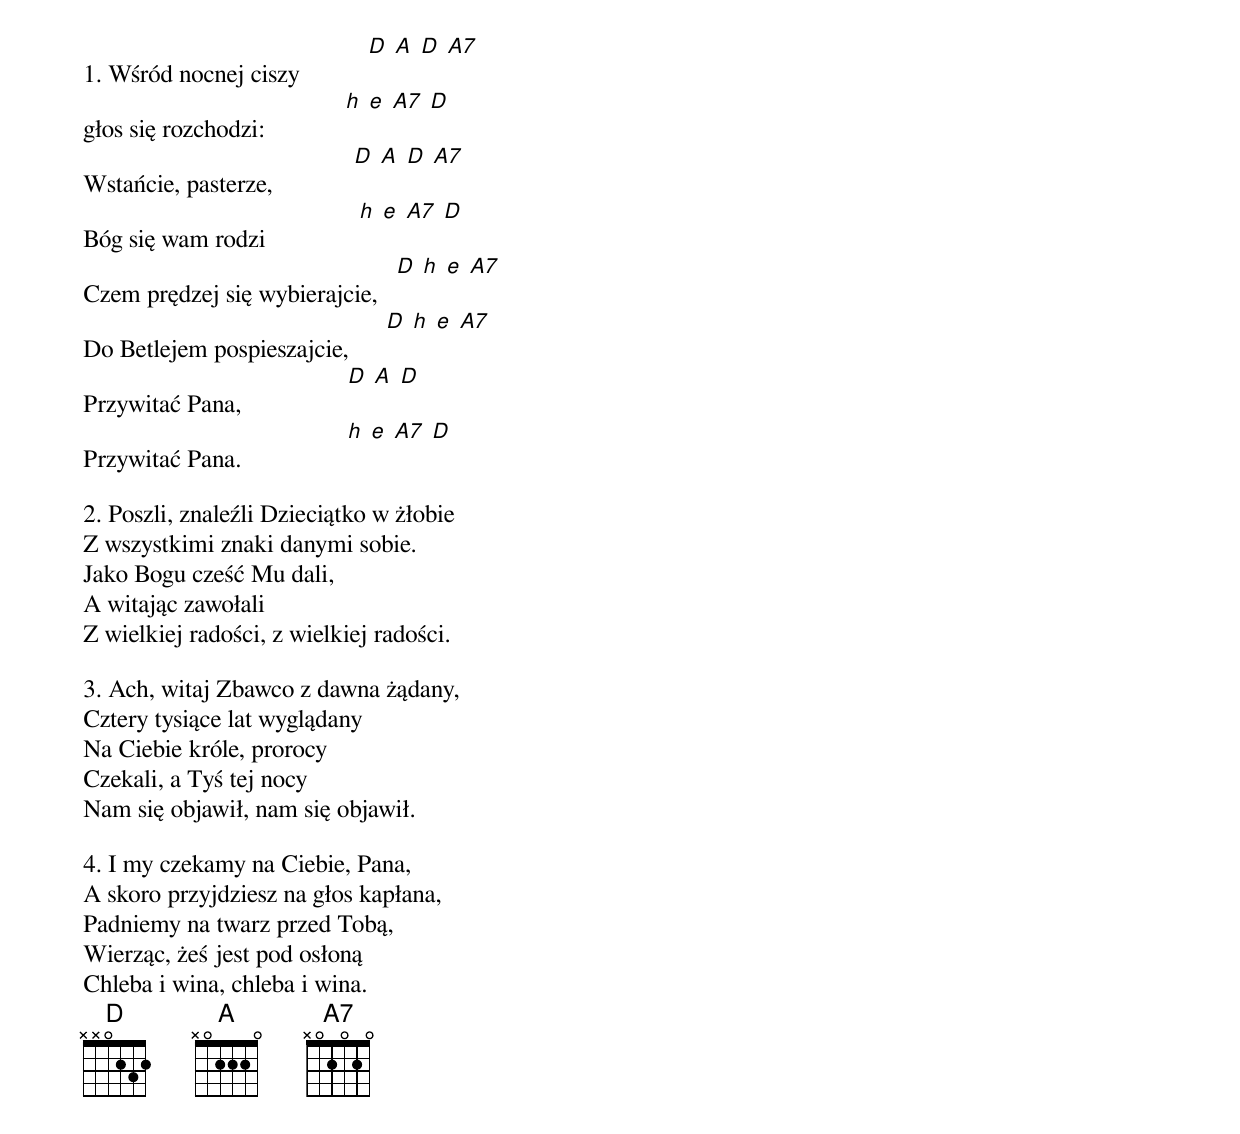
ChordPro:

1. Wśród nocnej ciszy           [D] [A] [D] [A7]
głos się rozchodzi:             [h] [e] [A7] [D]
Wstańcie, pasterze,             [D] [A] [D] [A7]
Bóg się wam rodzi               [h] [e] [A7] [D]
Czem prędzej się wybierajcie,   [D] [h] [e] [A7]
Do Betlejem pospieszajcie,      [D] [h] [e] [A7]
Przywitać Pana,                 [D] [A] [D]
Przywitać Pana.                 [h] [e] [A7] [D]

2. Poszli, znaleźli Dzieciątko w żłobie
Z wszystkimi znaki danymi sobie.
Jako Bogu cześć Mu dali,
A witając zawołali
Z wielkiej radości, z wielkiej radości.

3. Ach, witaj Zbawco z dawna żądany,
Cztery tysiące lat wyglądany
Na Ciebie króle, prorocy
Czekali, a Tyś tej nocy
Nam się objawił, nam się objawił.

4. I my czekamy na Ciebie, Pana,
A skoro przyjdziesz na głos kapłana,
Padniemy na twarz przed Tobą,
Wierząc, żeś jest pod osłoną
Chleba i wina, chleba i wina.
